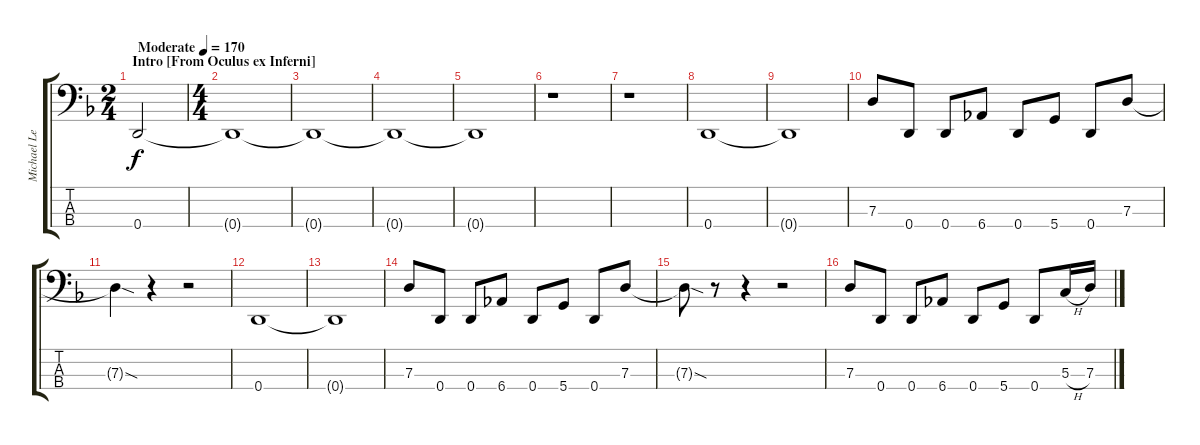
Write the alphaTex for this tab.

\track ("Michael LePond Bass" "Michael Le") {instrument electricbassfinger}
\staff {score tabs}
\tuning (F2 C2 G1 D1) {hide}
\ts (2 4)
\section ("" "Intro [From Oculus ex Inferni]")
\tempo (170 "Moderate")
\clef f4
\ks dminor
0.4.2{dy f instrument electricbassfinger} |
\ts (4 4)
0.4{t}.1{volume 0} |
0.4{t}.1 |
0.4{t}.1 |
0.4{t}.1 |
r.1 |
r.1 |
0.4.1{volume 16} |
0.4{t}.1 |
7.3.8 0.4.8 0.4.8 6.4.8 0.4.8 5.4.8 0.4.8 7.3.8 |
7.3{sod t}.4 r.4 r.2 |
0.4.1 |
0.4{t}.1 |
7.3.8 0.4.8 0.4.8 6.4.8 0.4.8 5.4.8 0.4.8 7.3.8 |
7.3{sod t}.8 r.8 r.4 r.2 |
7.3.8 0.4.8 0.4.8 6.4.8 0.4.8 5.4.8 0.4.8 5.3{h}.16 7.3.16
